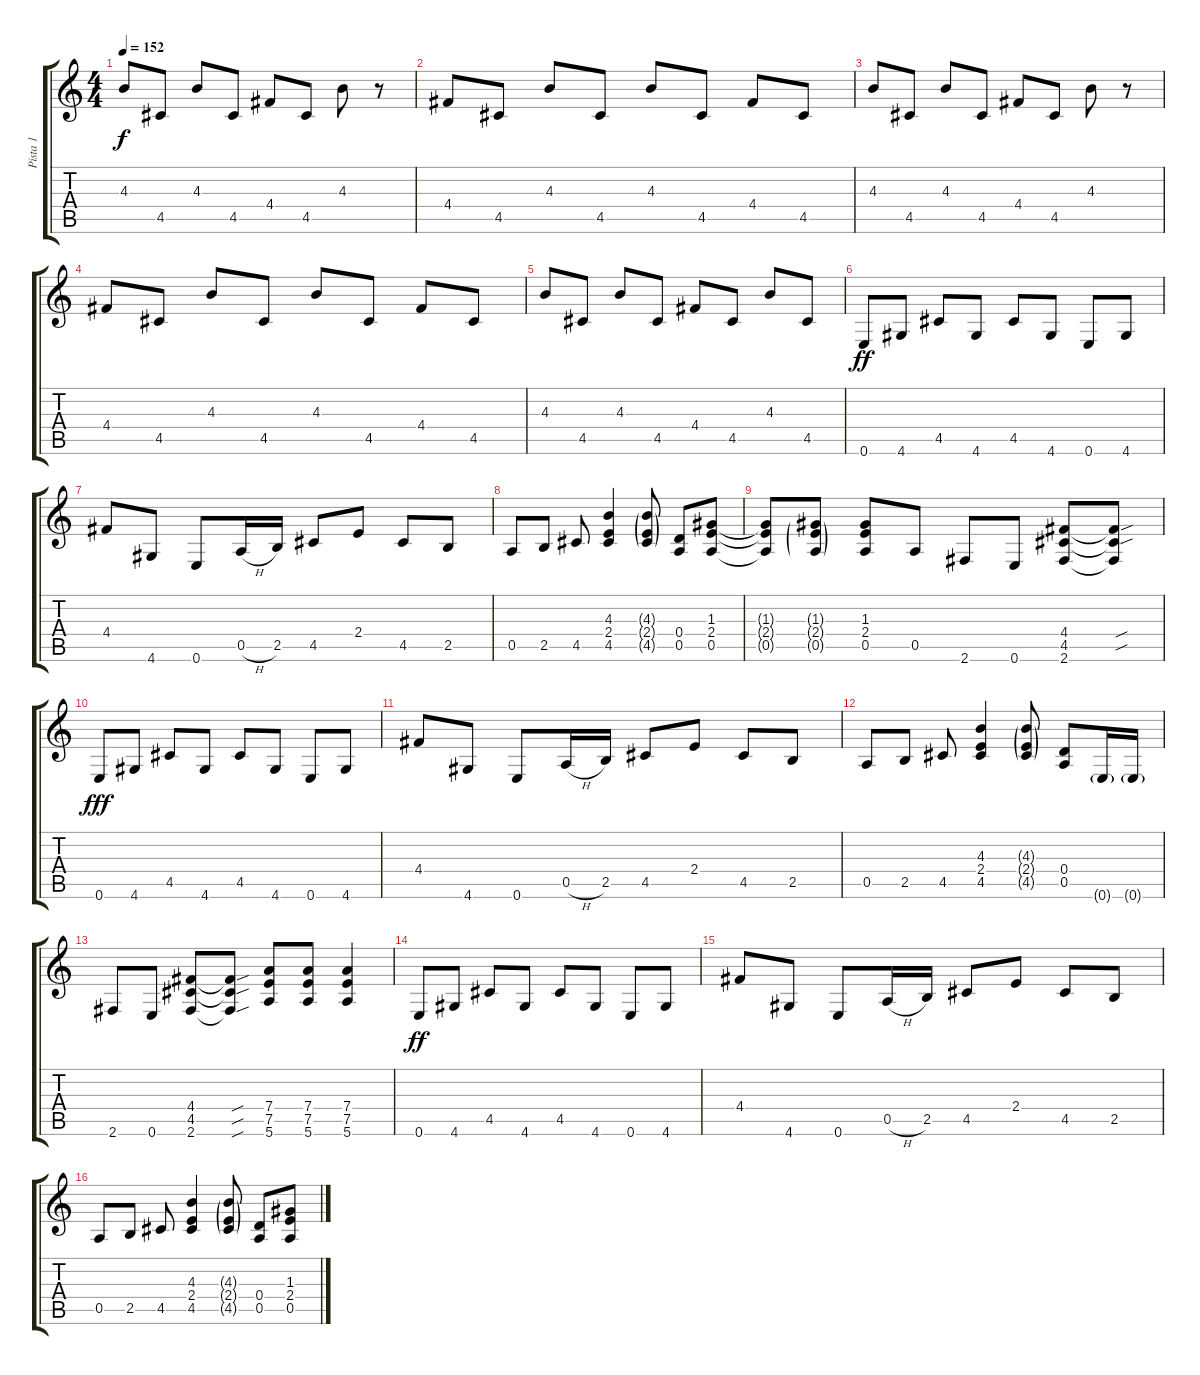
\track ("Pista 1" "Pista 1") {instrument electricguitarclean}
\staff {score tabs}
\tuning (E4 B3 G3 D3 A2 E2) {hide}
\ts (4 4)
\tempo 152
\clef g2
\ks c
4.3.8{dy f} 4.5.8 4.3.8 4.5.8 4.4.8 4.5.8 4.3.8 r.8 |
4.4.8 4.5.8 4.3.8 4.5.8 4.3.8 4.5.8 4.4.8 4.5.8 |
4.3.8 4.5.8 4.3.8 4.5.8 4.4.8 4.5.8 4.3.8 r.8 |
4.4.8 4.5.8 4.3.8 4.5.8 4.3.8 4.5.8 4.4.8 4.5.8 |
4.3.8 4.5.8 4.3.8 4.5.8 4.4.8 4.5.8 4.3.8 4.5.8 |
0.6.8{dy ff volume 15 instrument electricguitarclean} 4.6.8 4.5.8 4.6.8 4.5.8 4.6.8 0.6.8 4.6.8 |
4.4.8 4.6.8 0.6.8 0.5{h}.16 2.5.16 4.5.8 2.4.8 4.5.8 2.5.8 |
0.5.8 2.5.8 4.5.8 (4.3 2.4 4.5).4 (4.3{g} 2.4{g} 4.5{g}).8 (0.4 0.5).8 (1.3 2.4 0.5).8 |
(1.3{t} 2.4{t} 0.5{t}).8 (1.3{g} 2.4{g} 0.5{g}).8 (1.3 2.4 0.5).8 0.5.8 2.6.8 0.6.8 (4.4 4.5 2.6).8 (4.4{sou t} 4.5{sou t} 2.6{t}).8 |
0.6.8{dy fff volume 12 instrument overdrivenguitar} 4.6.8 4.5.8 4.6.8 4.5.8 4.6.8 0.6.8 4.6.8 |
4.4.8 4.6.8 0.6.8 0.5{h}.16 2.5.16 4.5.8 2.4.8 4.5.8 2.5.8 |
0.5.8 2.5.8 4.5.8 (4.3 2.4 4.5).4 (4.3{g} 2.4{g} 4.5{g}).8 (0.4 0.5).8 0.6{g}.16 0.6{g}.16 |
2.6.8 0.6.8 (4.4 4.5 2.6).8 (4.4{sou t} 4.5{sou t} 2.6{sou t}).8 (7.4 7.5 5.6).8 (7.4 7.5 5.6).8 (7.4 7.5 5.6).4 |
0.6.8{dy ff} 4.6.8 4.5.8 4.6.8 4.5.8 4.6.8 0.6.8 4.6.8 |
4.4.8 4.6.8 0.6.8 0.5{h}.16 2.5.16 4.5.8 2.4.8 4.5.8 2.5.8 |
0.5.8 2.5.8 4.5.8 (4.3 2.4 4.5).4 (4.3{g} 2.4{g} 4.5{g}).8 (0.4 0.5).8 (1.3 2.4 0.5).8
